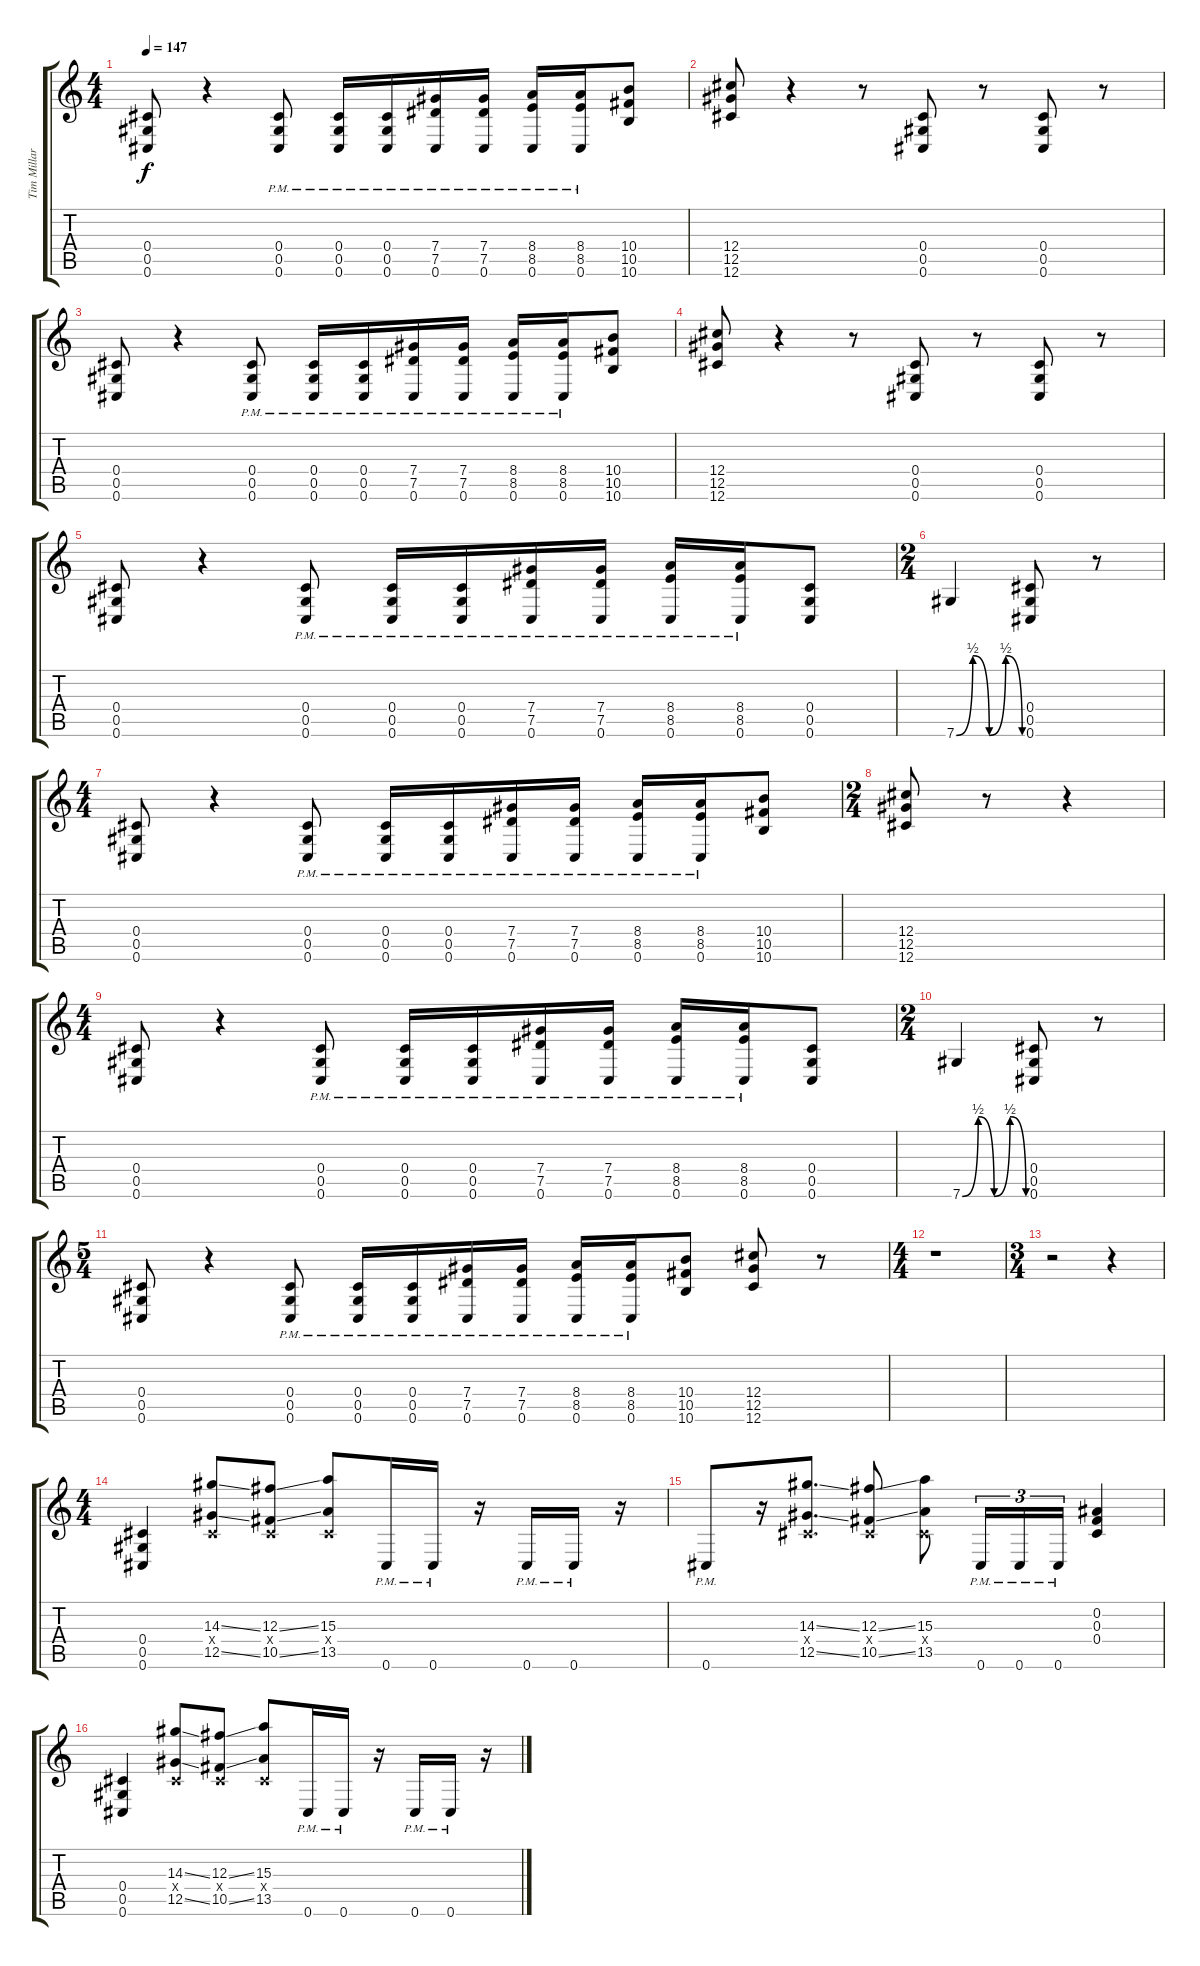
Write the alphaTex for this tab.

\track ("Tim Millar" "Tim Millar") {instrument distortionguitar}
\staff {score tabs}
\tuning (Eb4 Bb3 Gb3 Db3 Ab2 Db2) {hide}
\ts (4 4)
\tempo 147
\clef g2
\ks c
(0.4 0.5 0.6).8{dy f instrument distortionguitar} r.4 (0.4{pm} 0.5{pm} 0.6{pm}).8 (0.4{pm} 0.5{pm} 0.6{pm}).16 (0.4{pm} 0.5{pm} 0.6{pm}).16 (7.4{pm} 7.5{pm} 0.6{pm}).16 (7.4{pm} 7.5{pm} 0.6{pm}).16 (8.4{pm} 8.5{pm} 0.6{pm}).16 (8.4{pm} 8.5{pm} 0.6{pm}).16 (10.4 10.5 10.6).8 |
(12.4 12.5 12.6).8 r.4 r.8 (0.4 0.5 0.6).8 r.8 (0.4 0.5 0.6).8 r.8 |
(0.4 0.5 0.6).8 r.4 (0.4{pm} 0.5{pm} 0.6{pm}).8 (0.4{pm} 0.5{pm} 0.6{pm}).16 (0.4{pm} 0.5{pm} 0.6{pm}).16 (7.4{pm} 7.5{pm} 0.6{pm}).16 (7.4{pm} 7.5{pm} 0.6{pm}).16 (8.4{pm} 8.5{pm} 0.6{pm}).16 (8.4{pm} 8.5{pm} 0.6{pm}).16 (10.4 10.5 10.6).8 |
(12.4 12.5 12.6).8 r.4 r.8 (0.4 0.5 0.6).8 r.8 (0.4 0.5 0.6).8 r.8 |
(0.4 0.5 0.6).8 r.4 (0.4{pm} 0.5{pm} 0.6{pm}).8 (0.4{pm} 0.5{pm} 0.6{pm}).16 (0.4{pm} 0.5{pm} 0.6{pm}).16 (7.4{pm} 7.5{pm} 0.6{pm}).16 (7.4{pm} 7.5{pm} 0.6{pm}).16 (8.4{pm} 8.5{pm} 0.6{pm}).16 (8.4{pm} 8.5{pm} 0.6{pm}).16 (0.4 0.5 0.6).8 |
\ts (2 4)
7.6{be (custom 0 0 15 2 30 0 45 2 60 0)}.4 (0.4 0.5 0.6).8 r.8 |
\ts (4 4)
(0.4 0.5 0.6).8 r.4 (0.4{pm} 0.5{pm} 0.6{pm}).8 (0.4{pm} 0.5{pm} 0.6{pm}).16 (0.4{pm} 0.5{pm} 0.6{pm}).16 (7.4{pm} 7.5{pm} 0.6{pm}).16 (7.4{pm} 7.5{pm} 0.6{pm}).16 (8.4{pm} 8.5{pm} 0.6{pm}).16 (8.4{pm} 8.5{pm} 0.6{pm}).16 (10.4 10.5 10.6).8 |
\ts (2 4)
(12.4 12.5 12.6).8 r.8 r.4 |
\ts (4 4)
(0.4 0.5 0.6).8 r.4 (0.4{pm} 0.5{pm} 0.6{pm}).8 (0.4{pm} 0.5{pm} 0.6{pm}).16 (0.4{pm} 0.5{pm} 0.6{pm}).16 (7.4{pm} 7.5{pm} 0.6{pm}).16 (7.4{pm} 7.5{pm} 0.6{pm}).16 (8.4{pm} 8.5{pm} 0.6{pm}).16 (8.4{pm} 8.5{pm} 0.6{pm}).16 (0.4 0.5 0.6).8 |
\ts (2 4)
7.6{be (custom 0 0 15 2 30 0 45 2 60 0)}.4 (0.4 0.5 0.6).8 r.8 |
\ts (5 4)
(0.4 0.5 0.6).8 r.4 (0.4{pm} 0.5{pm} 0.6{pm}).8 (0.4{pm} 0.5{pm} 0.6{pm}).16 (0.4{pm} 0.5{pm} 0.6{pm}).16 (7.4{pm} 7.5{pm} 0.6{pm}).16 (7.4{pm} 7.5{pm} 0.6{pm}).16 (8.4{pm} 8.5{pm} 0.6{pm}).16 (8.4{pm} 8.5{pm} 0.6{pm}).16 (10.4 10.5 10.6).8 (12.4 12.5 12.6).8 r.8 |
\ts (4 4)
r.1 |
\ts (3 4)
r.2 r.4 |
\ts (4 4)
(0.4 0.5 0.6).4 (14.3{ss} 0.4{x} 12.5{ss}).8 (12.3{ss} 0.4{x} 10.5{ss}).8 (15.3 0.4{x} 13.5).8 0.6{pm}.16 0.6{pm}.16 r.16 0.6{pm}.16 0.6{pm}.16 r.16 |
0.6{pm}.8 r.16 (14.3{ss} 0.4{x} 12.5{ss}).8{d} (12.3{ss} 0.4{x} 10.5{ss}).8 (15.3 0.4{x} 13.5).8 0.6{pm}.16{tu (3 2)} 0.6{pm}.16{tu (3 2)} 0.6{pm}.16{tu (3 2)} (0.2 0.3 0.4).4 |
(0.4 0.5 0.6).4 (14.3{ss} 0.4{x} 12.5{ss}).8 (12.3{ss} 0.4{x} 10.5{ss}).8 (15.3 0.4{x} 13.5).8 0.6{pm}.16 0.6{pm}.16 r.16 0.6{pm}.16 0.6{pm}.16 r.16
